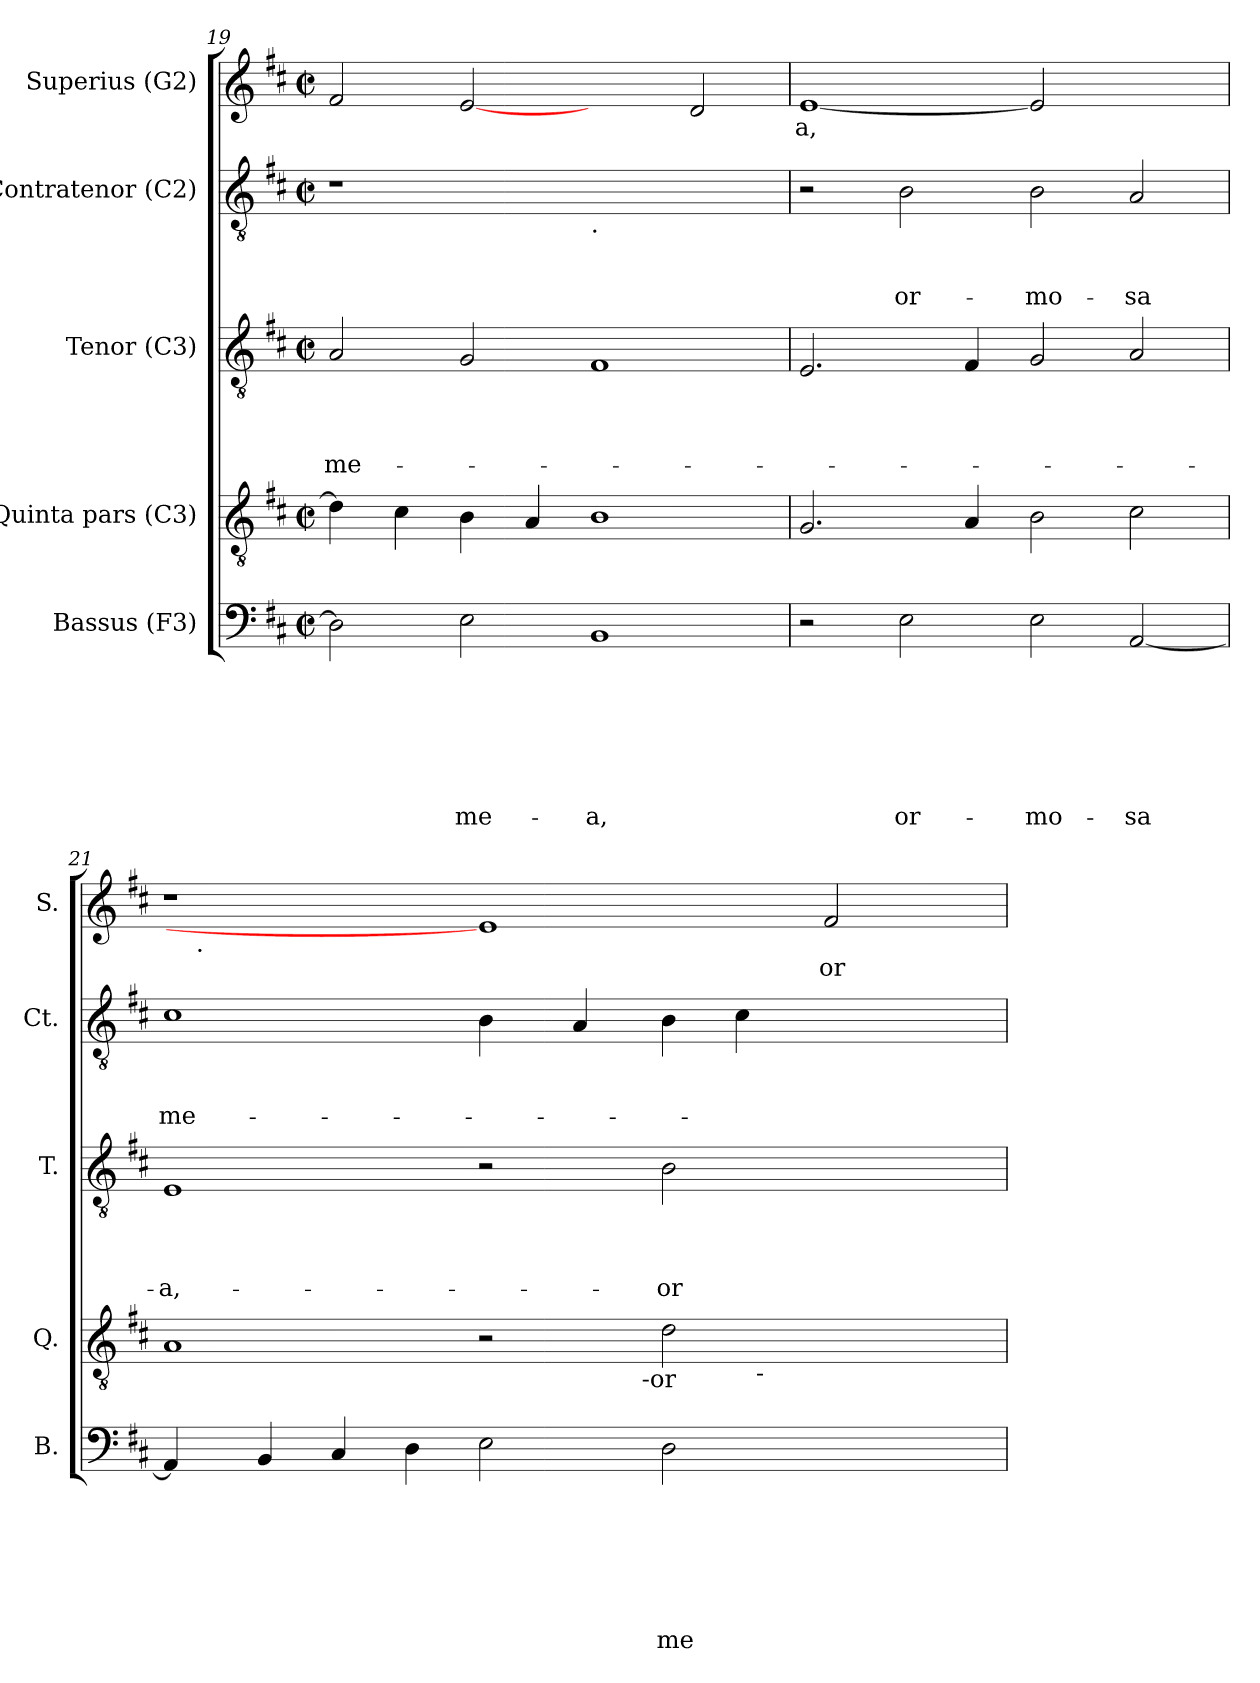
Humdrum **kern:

**kern	**text	**text	**text	**text	**text	**text	**text	**kern	**kern	**text	**text	**text	**text	**kern	**text	**text	**text	**kern	**text
*part5	*part5	*part5	*part5	*part5	*part5	*part5	*part5	*part4	*part3	*part3	*part3	*part3	*part3	*part2	*part2	*part2	*part2	*part1	*part1
*staff5	*staff5	*staff5	*staff5	*staff5	*staff5	*staff5	*staff5	*staff4	*staff3	*staff3	*staff3	*staff3	*staff3	*staff2	*staff2	*staff2	*staff2	*staff1	*staff1
*I"Bassus (F3)	*	*	*	*	*	*	*	*I"Quinta pars (C3)	*I"Tenor (C3)	*	*	*	*	*I"Contratenor (C2)	*	*	*	*I"Superius (G2)	*
*I'B.	*	*	*	*	*	*	*	*I'Q.	*I'T.	*	*	*	*	*I'Ct.	*	*	*	*I'S.	*
!!LO:LB:g=z
*clefF4	*	*	*	*	*	*	*	*clefGv2	*clefGv2	*	*	*	*	*clefGv2	*	*	*	*clefG2	*
*k[f#c#]	*	*	*	*	*	*	*	*k[f#c#]	*k[f#c#]	*	*	*	*	*k[f#c#]	*	*	*	*k[f#c#]	*
*D:	*	*	*	*	*	*	*	*D:	*D:	*	*	*	*	*D:	*	*	*	*D:	*
*M2/2	*	*	*	*	*	*	*	*M2/2	*M2/2	*	*	*	*	*M2/2	*	*	*	*M2/2	*
*met(c|)	*	*	*	*	*	*	*	*met(c|)	*met(c|)	*	*	*	*	*met(c|)	*	*	*	*met(c|)	*
=19	=19	=19	=19	=19	=19	=19	=19	=19	=19	=19	=19	=19	=19	=19	=19	=19	=19	=19	=19
!	!	!	!	!	!	!	!	!	!	!	!	!	!LO:LY:b	!	!	!	!	!	!
2D\]	.	.	.	.	.	.	.	4d\]	2A/	.	.	.	me-	1r	.	.	.	2f#/	.
.	.	.	.	.	.	.	.	4c#\	.	.	.	.	.	.	.	.	.	.	.
!	!	!	!	!	!	!	!LO:LY:b	!	!	!	!	!	!	!	!	!	!	!	!
2E\	.	.	.	.	.	.	me-	4B\	2G/	.	.	.	.	.	.	.	.	[2e	.
.	.	.	.	.	.	.	.	4A/	.	.	.	.	.	.	.	.	.	.	.
!	!	!	!	!	!	!	!	!	!	!	!	!	!	!LO:TX:b:t=.	!	!	!	!	!
!	!	!	!	!	!	!	!LO:LY:b	!	!	!	!	!	!	!	!	!	!	!	!
1BB	.	.	.	.	.	.	-a,	1B	1F#	.	.	.	.	1ryy	.	.	.	2ryy	.
.	.	.	.	.	.	.	.	.	.	.	.	.	.	.	.	.	.	2d/	.
=20	=20	=20	=20	=20	=20	=20	=20	=20	=20	=20	=20	=20	=20	=20	=20	=20	=20	=20	=20
!	!	!	!	!	!	!	!	!	!	!	!	!	!	!	!	!	!	!	!LO:LY:b:rj
2r	.	.	.	.	.	.	.	2.G/	2.E/	.	.	.	.	2r	.	.	.	[1e	-a,
!	!	!	!	!	!	!	!LO:LY:b	!	!	!	!	!	!	!	!	!	!LO:LY:b	!	!
2E\	.	.	.	.	.	.	or-	.	.	.	.	.	.	2B\	.	.	or-	.	.
.	.	.	.	.	.	.	.	4A/	4F#/	.	.	.	.	.	.	.	.	.	.
!	!	!	!	!	!	!	!LO:LY:b	!	!	!	!	!	!	!	!	!	!LO:LY:b	!	!
2E\	.	.	.	.	.	.	-mo-	2B\	2G/	.	.	.	.	2B\	.	.	-mo-	2e]	.
!	!	!	!	!	!	!	!LO:LY:b	!	!	!	!	!	!	!	!	!	!LO:LY:b	!	!
[<2AA/	.	.	.	.	.	.	-sa	2c#\	2A/	.	.	.	.	2A/	.	.	-sa	2ryy	.
=21	=21	=21	=21	=21	=21	=21	=21	=21	=21	=21	=21	=21	=21	=21	=21	=21	=21	=21	=21
!	!	!	!	!	!	!	!	!LO:TX:b:t=a,	!	!	!	!	!	!	!	!	!	!	!
!	!	!	!	!	!	!	!	!	!	!	!	!	!LO:LY:b	!	!	!	!LO:LY:b	!	!
*	*	*	*	*	*	*	*	*^	*	*	*	*	*	*	*	*	*	*^	*
*	*	*	*	*	*	*	*	*	*^	*	*	*	*	*	*	*	*	*	*	*	*
4AA/]	.	.	.	.	.	.	.	1A	1ryy	1ryy	1E	.	.	.	-a,-	1c#	.	.	me-	1r	16ryy	.
!	!	!	!	!	!	!	!	!	!	!	!	!	!	!	!	!	!	!	!	!	!LO:TX:b:t=.	!
.	.	.	.	.	.	.	.	.	.	.	.	.	.	.	.	.	.	.	.	.	1ryy	.
4BB/	.	.	.	.	.	.	.	.	.	.	.	.	.	.	.	.	.	.	.	.	.	.
4C#/	.	.	.	.	.	.	.	.	.	.	.	.	.	.	.	.	.	.	.	.	.	.
4D\	.	.	.	.	.	.	.	.	.	.	.	.	.	.	.	.	.	.	.	.	.	.
2E\	.	.	.	.	.	.	.	2r	4...ryy	2ryy	2r	.	.	.	.	4B\	.	.	.	1e]	.	.
.	.	.	.	.	.	.	.	.	.	.	.	.	.	.	.	.	.	.	.	.	1ryy	.
.	.	.	.	.	.	.	.	.	.	.	.	.	.	.	.	4A/	.	.	.	.	.	.
!	!	!	!	!	!	!	!	!	!LO:TX:b:t=-or	!	!	!	!	!	!	!	!	!	!	!	!	!
.	.	.	.	.	.	.	.	.	1ryy	.	.	.	.	.	.	.	.	.	.	.	.	.
!	!	!	!	!	!	!	!LO:LY:b	!	!	!	!	!	!	!	!LO:LY:b	!	!	!	!	!	!	!
2D\	.	.	.	.	.	.	me-	2d\	.	4ryy	2B\	.	.	.	-or-	4B\	.	.	.	.	.	.
.	.	.	.	.	.	.	.	.	.	32ryy	.	.	.	.	.	4c#\	.	.	.	.	.	.
!	!	!	!	!	!	!	!	!	!	!LO:TX:b:t=-	!	!	!	!	!	!	!	!	!	!	!	!
.	.	.	.	.	.	.	.	.	.	2ryy	.	.	.	.	.	.	.	.	.	.	.	.
!	!	!	!	!	!	!	!	!	!	!	!	!	!	!	!	!	!	!	!	!	!	!LO:LY:b
2ryy	.	.	.	.	.	.	.	2ryy	.	.	2ryy	.	.	.	.	2ryy	.	.	.	2f#/	.	or-
.	.	.	.	.	.	.	.	.	.	.	.	.	.	.	.	.	.	.	.	.	4..ryy	.
.	.	.	.	.	.	.	.	.	.	8..ryy	.	.	.	.	.	.	.	.	.	.	.	.
.	.	.	.	.	.	.	.	.	32ryy	.	.	.	.	.	.	.	.	.	.	.	.	.
*	*	*	*	*	*	*	*	*v	*v	*v	*	*	*	*	*	*	*	*	*	*v	*v	*
=	=	=	=	=	=	=	=	=	=	=	=	=	=	=	=	=	=	=	=
*-	*-	*-	*-	*-	*-	*-	*-	*-	*-	*-	*-	*-	*-	*-	*-	*-	*-	*-	*-
